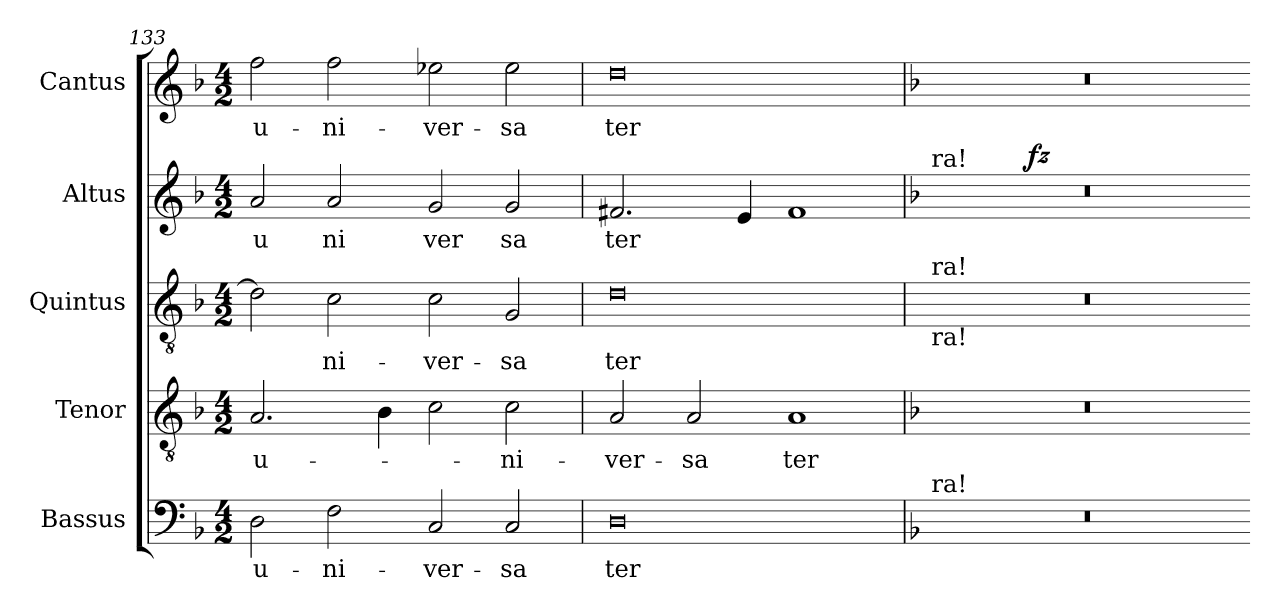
**kern	**text	**kern	**text	**dynam	**kern	**text	**kern	**text	**dynam	**kern	**text
*part5	*part5	*part4	*part4	*part4	*part3	*part3	*part2	*part2	*part2	*part1	*part1
*staff5	*staff5	*staff4	*staff4	*staff4	*staff3	*staff3	*staff2	*staff2	*staff2	*staff1	*staff1
*I"Bassus	*	*I"Tenor	*	*	*I"Quintus	*	*I"Altus	*	*	*I"Cantus	*
*I'Bassus	*	*I'Tenor	*	*	*I'Quintus	*	*I'Altus	*	*	*I'Cantus	*
*clefF4	*	*clefGv2	*	*	*clefGv2	*	*clefG2	*	*	*clefG2	*
*k[b-]	*	*k[b-]	*	*	*k[b-]	*	*k[b-]	*	*	*k[b-]	*
*F:	*	*F:	*	*	*F:	*	*F:	*	*	*F:	*
*M4/2	*	*M4/2	*	*	*M4/2	*	*M4/2	*	*	*M4/2	*
=133	=133	=133	=133	=133	=133	=133	=133	=133	=133	=133	=133
!	!LO:LY:b:cj	!	!LO:LY:b:cj	!	!	!	!	!LO:LY:b:cj	!	!	!LO:LY:b:cj
2D\	u-	2.A/	u-	.	2d\]	.	2a/	u	.	2ff\	u-
!	!LO:LY:b:cj	!	!	!	!	!LO:LY:b:cj	!	!LO:LY:b:cj	!	!	!LO:LY:b:cj
2F\	-ni-	.	.	.	2c\	-ni-	2a/	ni	.	2ff\	-ni-
.	.	4B-\	.	.	.	.	.	.	.	.	.
!	!LO:LY:b:cj	!	!	!	!	!LO:LY:b:cj	!	!LO:LY:b:cj	!	!	!LO:LY:b:cj
2C/	-ver-	2c\	.	.	2c\	-ver-	2g/	ver	.	2ee-X\	-ver-
!	!LO:LY:b:cj	!	!LO:LY:b:cj	!	!	!LO:LY:b:cj	!	!LO:LY:b:cj	!	!	!LO:LY:b:cj
2C/	-sa	2c\	-ni-	.	2G/	-sa	2g/	sa	.	2ee-\	-sa
=134	=134	=134	=134	=134	=134	=134	=134	=134	=134	=134	=134
!	!LO:LY:b:cj	!	!LO:LY:b:cj	!	!	!LO:LY:b:cj	!	!LO:LY:b	!	!	!LO:LY:b:cj
0D	ter-	2A/	-ver-	.	0d	ter-	2.f#X/	ter	.	0dd	ter-
!	!	!	!LO:LY:b:cj	!	!	!	!	!	!	!	!
.	.	2A/	-sa	.	.	.	.	.	.	.	.
.	.	.	.	.	.	.	4e/	.	.	.	.
!	!	!	!LO:LY:b:cj	!	!	!	!	!	!	!	!
.	.	1A	ter-	.	.	.	1f#	.	.	.	.
=135	=135	=135	=135	=135	=135	=135	=135	=135	=135	=135	=135
*	*	*	*	*	*k[]	*	*	*	*	*	*
*	*	*	*	*	*C:	*	*	*	*	*	*
*	*	*^	*	*	*	*	*^	*	*	*	*
!	!	!	!	!	!	!	!	!LO:TX:a:t=ra!	!	!	!	!	!
!	!	!	!	!	!	!LO:TX:b:t=ra!	!	!	!	!	!	!	!
!	!	!	!	!	!	!LO:TX:a:t=ra!	!	!	!	!	!	!	!
!LO:TX:a:t=ra!	!	!	!	!	!	!	!	!	!	!	!	!	!
0r	.	0r	4ryy	.	.	0r	.	0r	4ryy	.	.	0r	.
.	.	.	8ryy	.	.	.	.	.	8ryy	.	.	.	.
.	.	.	32ryy	.	.	.	.	.	32ryy	.	.	.	.
!	!	!	!	!	!LO:DY:b	!	!	!	!	!	!	!	!
!	!	!	!	!	!LO:DY:n=1:b	!	!	!	!	!	!LO:DY:b	!	!
.	.	.	1ryy	.	fz fz	.	.	.	1ryy	.	fz	.	.
.	.	.	2ryy	.	.	.	.	.	2ryy	.	.	.	.
.	.	.	16.ryy	.	.	.	.	.	16.ryy	.	.	.	.
*	*	*v	*v	*	*	*	*	*v	*v	*	*	*	*
=	==	=	==	==	=	==	=	==	==	==	==
*-	*-	*-	*-	*-	*-	*-	*-	*-	*-	*-	*-
